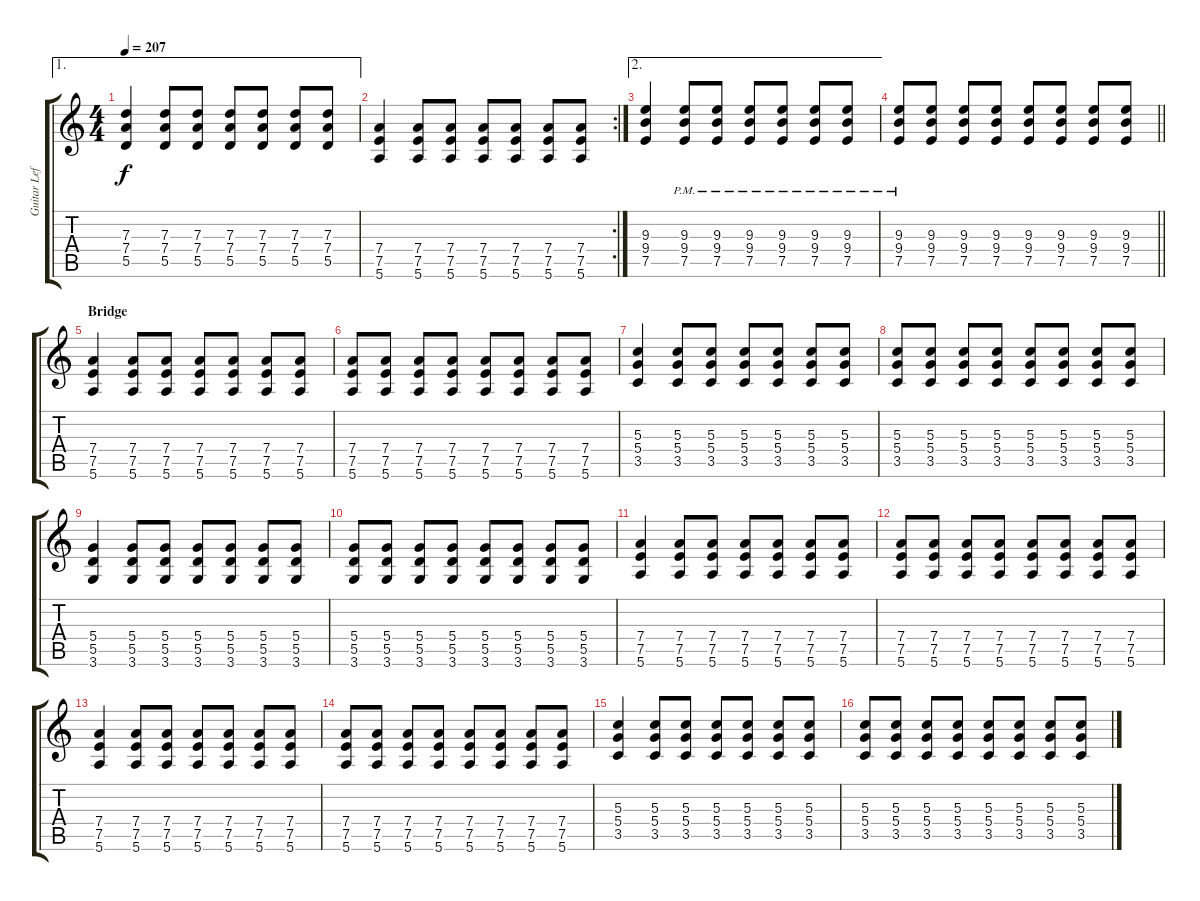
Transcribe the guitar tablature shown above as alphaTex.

\track ("Guitar Left" "Guitar Lef") {instrument distortionguitar}
\staff {score tabs}
\tuning (E4 B3 G3 D3 A2 E2) {hide}
\ae 1
\ts (4 4)
\tempo 207
\clef g2
\ks c
(7.3 7.4 5.5).4{dy f} (7.3 7.4 5.5).8 (7.3 7.4 5.5).8 (7.3 7.4 5.5).8 (7.3 7.4 5.5).8 (7.3 7.4 5.5).8 (7.3 7.4 5.5).8 |
\rc 2
(7.4 7.5 5.6).4 (7.4 7.5 5.6).8 (7.4 7.5 5.6).8 (7.4 7.5 5.6).8 (7.4 7.5 5.6).8 (7.4 7.5 5.6).8 (7.4 7.5 5.6).8 |
\ae 2
(9.3 9.4 7.5).4 (9.3{pm} 9.4{pm} 7.5{pm}).8 (9.3{pm} 9.4{pm} 7.5{pm}).8 (9.3{pm} 9.4{pm} 7.5{pm}).8 (9.3{pm} 9.4{pm} 7.5{pm}).8 (9.3{pm} 9.4{pm} 7.5{pm}).8 (9.3{pm} 9.4{pm} 7.5{pm}).8 |
\barLineRight lightlight
(9.3{pm} 9.4{pm} 7.5{pm}).8 (9.3 9.4 7.5).8 (9.3 9.4 7.5).8 (9.3 9.4 7.5).8 (9.3 9.4 7.5).8 (9.3 9.4 7.5).8 (9.3 9.4 7.5).8 (9.3 9.4 7.5).8 |
\section ("" "Bridge")
(7.4 7.5 5.6).4 (7.4 7.5 5.6).8 (7.4 7.5 5.6).8 (7.4 7.5 5.6).8 (7.4 7.5 5.6).8 (7.4 7.5 5.6).8 (7.4 7.5 5.6).8 |
(7.4 7.5 5.6).8 (7.4 7.5 5.6).8 (7.4 7.5 5.6).8 (7.4 7.5 5.6).8 (7.4 7.5 5.6).8 (7.4 7.5 5.6).8 (7.4 7.5 5.6).8 (7.4 7.5 5.6).8 |
(5.3 5.4 3.5).4 (5.3 5.4 3.5).8 (5.3 5.4 3.5).8 (5.3 5.4 3.5).8 (5.3 5.4 3.5).8 (5.3 5.4 3.5).8 (5.3 5.4 3.5).8 |
(5.3 5.4 3.5).8 (5.3 5.4 3.5).8 (5.3 5.4 3.5).8 (5.3 5.4 3.5).8 (5.3 5.4 3.5).8 (5.3 5.4 3.5).8 (5.3 5.4 3.5).8 (5.3 5.4 3.5).8 |
(5.4 5.5 3.6).4 (5.4 5.5 3.6).8 (5.4 5.5 3.6).8 (5.4 5.5 3.6).8 (5.4 5.5 3.6).8 (5.4 5.5 3.6).8 (5.4 5.5 3.6).8 |
(5.4 5.5 3.6).8 (5.4 5.5 3.6).8 (5.4 5.5 3.6).8 (5.4 5.5 3.6).8 (5.4 5.5 3.6).8 (5.4 5.5 3.6).8 (5.4 5.5 3.6).8 (5.4 5.5 3.6).8 |
(7.4 7.5 5.6).4 (7.4 7.5 5.6).8 (7.4 7.5 5.6).8 (7.4 7.5 5.6).8 (7.4 7.5 5.6).8 (7.4 7.5 5.6).8 (7.4 7.5 5.6).8 |
(7.4 7.5 5.6).8 (7.4 7.5 5.6).8 (7.4 7.5 5.6).8 (7.4 7.5 5.6).8 (7.4 7.5 5.6).8 (7.4 7.5 5.6).8 (7.4 7.5 5.6).8 (7.4 7.5 5.6).8 |
(7.4 7.5 5.6).4 (7.4 7.5 5.6).8 (7.4 7.5 5.6).8 (7.4 7.5 5.6).8 (7.4 7.5 5.6).8 (7.4 7.5 5.6).8 (7.4 7.5 5.6).8 |
(7.4 7.5 5.6).8 (7.4 7.5 5.6).8 (7.4 7.5 5.6).8 (7.4 7.5 5.6).8 (7.4 7.5 5.6).8 (7.4 7.5 5.6).8 (7.4 7.5 5.6).8 (7.4 7.5 5.6).8 |
(5.3 5.4 3.5).4 (5.3 5.4 3.5).8 (5.3 5.4 3.5).8 (5.3 5.4 3.5).8 (5.3 5.4 3.5).8 (5.3 5.4 3.5).8 (5.3 5.4 3.5).8 |
(5.3 5.4 3.5).8 (5.3 5.4 3.5).8 (5.3 5.4 3.5).8 (5.3 5.4 3.5).8 (5.3 5.4 3.5).8 (5.3 5.4 3.5).8 (5.3 5.4 3.5).8 (5.3 5.4 3.5).8
